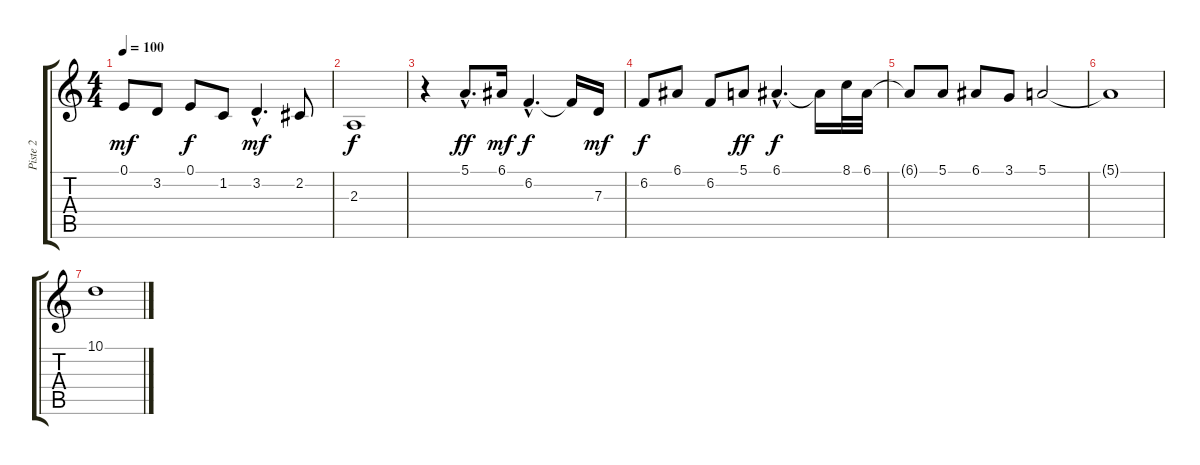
\track ("Piste 2" "Piste 2") {instrument pizzicatostrings}
\staff {score tabs}
\tuning (E4 B3 G3 D3 A2 E2) {hide}
\ts (4 4)
\tempo 100
\clef g2
\ks c
0.1.8{dy mf} 3.2.8 0.1.8{dy f} 1.2.8 3.2{hac}.4{d dy mf} 2.2.8 |
2.3.1{dy f} |
r.4 5.1{hac}.8{d dy ff} 6.1.16{dy mf} 6.2{hac}.4{d dy f} 6.2{t}.16 7.3.16{dy mf} |
6.2.8{dy f} 6.1.8 6.2.8 5.1.8{dy ff} 6.1{hac}.4{d dy f} 6.1{t}.16 8.1.32 6.1.32 |
6.1{t}.8 5.1.8 6.1.8 3.1.8 5.1.2 |
5.1{t}.1 |
10.1.1
